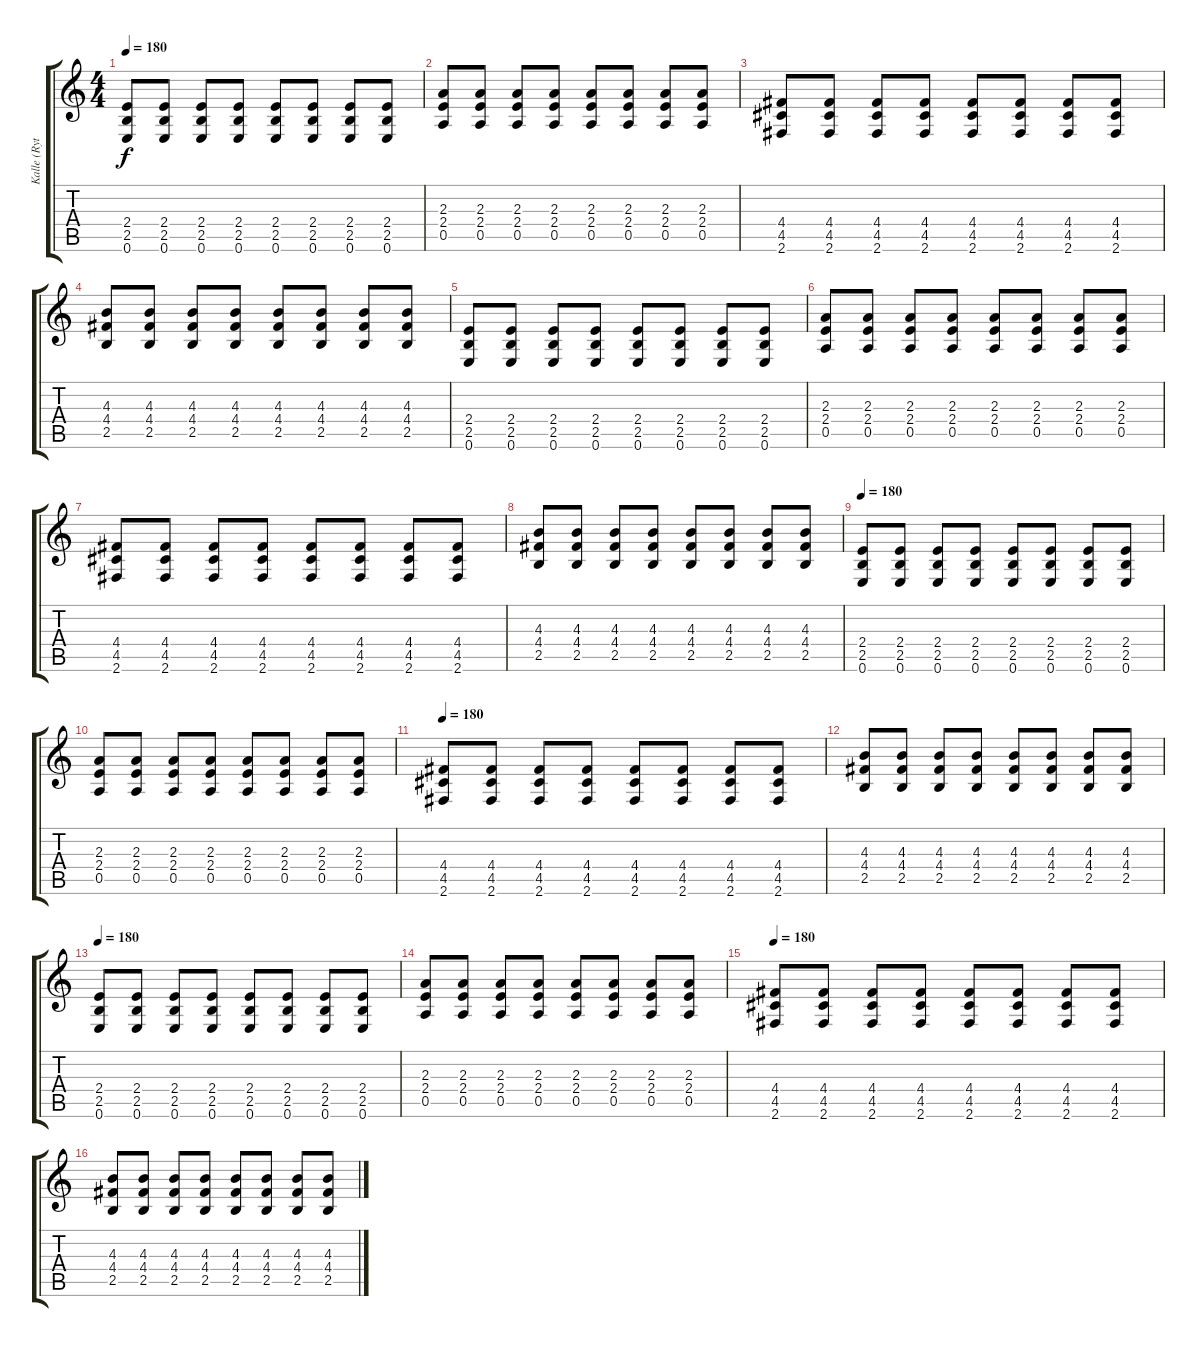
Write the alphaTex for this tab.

\track ("Kalle (Rythm)" "Kalle (Ryt") {instrument distortionguitar}
\staff {score tabs}
\tuning (E4 B3 G3 D3 A2 E2) {hide}
\ts (4 4)
\tempo 180
\clef g2
\ks c
(2.4 2.5 0.6).8{dy f} (2.4 2.5 0.6).8 (2.4 2.5 0.6).8 (2.4 2.5 0.6).8 (2.4 2.5 0.6).8 (2.4 2.5 0.6).8 (2.4 2.5 0.6).8 (2.4 2.5 0.6).8 |
(2.3 2.4 0.5).8 (2.3 2.4 0.5).8 (2.3 2.4 0.5).8 (2.3 2.4 0.5).8 (2.3 2.4 0.5).8 (2.3 2.4 0.5).8 (2.3 2.4 0.5).8 (2.3 2.4 0.5).8 |
(4.4 4.5 2.6).8 (4.4 4.5 2.6).8 (4.4 4.5 2.6).8 (4.4 4.5 2.6).8 (4.4 4.5 2.6).8 (4.4 4.5 2.6).8 (4.4 4.5 2.6).8 (4.4 4.5 2.6).8 |
(4.3 4.4 2.5).8 (4.3 4.4 2.5).8 (4.3 4.4 2.5).8 (4.3 4.4 2.5).8 (4.3 4.4 2.5).8 (4.3 4.4 2.5).8 (4.3 4.4 2.5).8 (4.3 4.4 2.5).8 |
(2.4 2.5 0.6).8 (2.4 2.5 0.6).8 (2.4 2.5 0.6).8 (2.4 2.5 0.6).8 (2.4 2.5 0.6).8 (2.4 2.5 0.6).8 (2.4 2.5 0.6).8 (2.4 2.5 0.6).8 |
(2.3 2.4 0.5).8 (2.3 2.4 0.5).8 (2.3 2.4 0.5).8 (2.3 2.4 0.5).8 (2.3 2.4 0.5).8 (2.3 2.4 0.5).8 (2.3 2.4 0.5).8 (2.3 2.4 0.5).8 |
(4.4 4.5 2.6).8 (4.4 4.5 2.6).8 (4.4 4.5 2.6).8 (4.4 4.5 2.6).8 (4.4 4.5 2.6).8 (4.4 4.5 2.6).8 (4.4 4.5 2.6).8 (4.4 4.5 2.6).8 |
(4.3 4.4 2.5).8 (4.3 4.4 2.5).8 (4.3 4.4 2.5).8 (4.3 4.4 2.5).8 (4.3 4.4 2.5).8 (4.3 4.4 2.5).8 (4.3 4.4 2.5).8 (4.3 4.4 2.5).8 |
\tempo 180
(2.4 2.5 0.6).8 (2.4 2.5 0.6).8 (2.4 2.5 0.6).8 (2.4 2.5 0.6).8 (2.4 2.5 0.6).8 (2.4 2.5 0.6).8 (2.4 2.5 0.6).8 (2.4 2.5 0.6).8 |
(2.3 2.4 0.5).8 (2.3 2.4 0.5).8 (2.3 2.4 0.5).8 (2.3 2.4 0.5).8 (2.3 2.4 0.5).8 (2.3 2.4 0.5).8 (2.3 2.4 0.5).8 (2.3 2.4 0.5).8 |
\tempo 180
(4.4 4.5 2.6).8 (4.4 4.5 2.6).8 (4.4 4.5 2.6).8 (4.4 4.5 2.6).8 (4.4 4.5 2.6).8 (4.4 4.5 2.6).8 (4.4 4.5 2.6).8 (4.4 4.5 2.6).8 |
(4.3 4.4 2.5).8 (4.3 4.4 2.5).8 (4.3 4.4 2.5).8 (4.3 4.4 2.5).8 (4.3 4.4 2.5).8 (4.3 4.4 2.5).8 (4.3 4.4 2.5).8 (4.3 4.4 2.5).8 |
\tempo 180
(2.4 2.5 0.6).8 (2.4 2.5 0.6).8 (2.4 2.5 0.6).8 (2.4 2.5 0.6).8 (2.4 2.5 0.6).8 (2.4 2.5 0.6).8 (2.4 2.5 0.6).8 (2.4 2.5 0.6).8 |
(2.3 2.4 0.5).8 (2.3 2.4 0.5).8 (2.3 2.4 0.5).8 (2.3 2.4 0.5).8 (2.3 2.4 0.5).8 (2.3 2.4 0.5).8 (2.3 2.4 0.5).8 (2.3 2.4 0.5).8 |
\tempo 180
(4.4 4.5 2.6).8 (4.4 4.5 2.6).8 (4.4 4.5 2.6).8 (4.4 4.5 2.6).8 (4.4 4.5 2.6).8 (4.4 4.5 2.6).8 (4.4 4.5 2.6).8 (4.4 4.5 2.6).8 |
(4.3 4.4 2.5).8 (4.3 4.4 2.5).8 (4.3 4.4 2.5).8 (4.3 4.4 2.5).8 (4.3 4.4 2.5).8 (4.3 4.4 2.5).8 (4.3 4.4 2.5).8 (4.3 4.4 2.5).8
